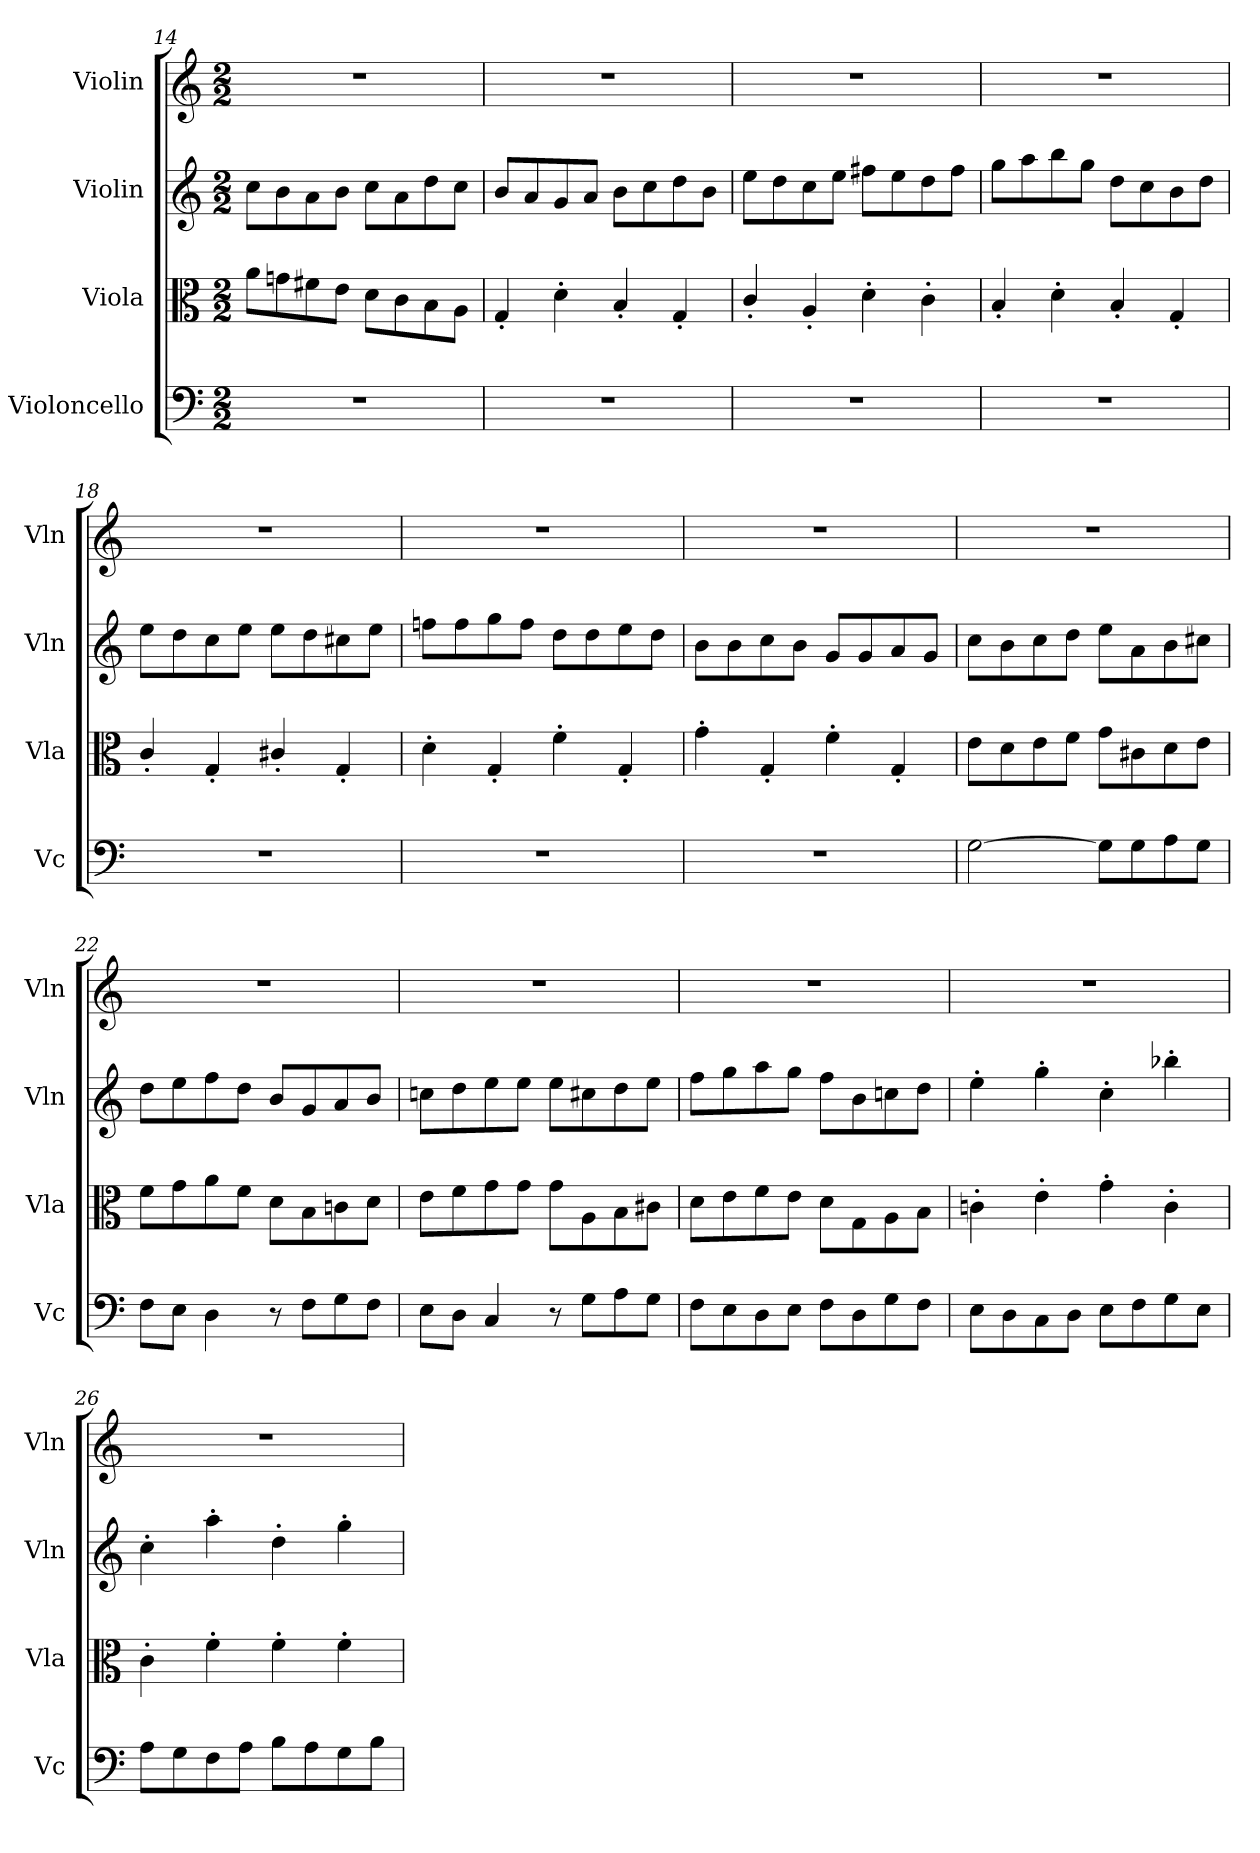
**kern	**kern	**kern	**kern
*part4	*part3	*part2	*part1
*staff4	*staff3	*staff2	*staff1
*I"Violoncello	*I"Viola	*I"Violin	*I"Violin
*I'Vc	*I'Vla	*I'Vln	*I'Vln
*clefF4	*clefC3	*clefG2	*clefG2
*k[]	*k[]	*k[]	*k[]
*M2/2	*M2/2	*M2/2	*M2/2
=14	=14	=14	=14
1r	8a\L	8cc\L	1r
.	8gn\	8b\	.
.	8f#X\	8a\	.
.	8e\J	8b\J	.
.	8d\L	8cc\L	.
.	8c\	8a\	.
.	8B\	8dd\	.
.	8A\J	8cc\J	.
=15	=15	=15	=15
1r	4G'/	8b/L	1r
.	.	8a/	.
.	4d'\	8g/	.
.	.	8a/J	.
.	4B'/	8b\L	.
.	.	8cc\	.
.	4G'/	8dd\	.
.	.	8b\J	.
=16	=16	=16	=16
1r	4c'/	8ee\L	1r
.	.	8dd\	.
.	4A'/	8cc\	.
.	.	8ee\J	.
.	4d'\	8ff#X\L	.
.	.	8ee\	.
.	4c'\	8dd\	.
.	.	8ff#\J	.
=17	=17	=17	=17
1r	4B'/	8gg\L	1r
.	.	8aa\	.
.	4d'\	8bb\	.
.	.	8gg\J	.
.	4B'/	8dd\L	.
.	.	8cc\	.
.	4G'/	8b\	.
.	.	8dd\J	.
=18	=18	=18	=18
1r	4c'/	8ee\L	1r
.	.	8dd\	.
.	4G'/	8cc\	.
.	.	8ee\J	.
.	4c#X'/	8ee\L	.
.	.	8dd\	.
.	4G'/	8cc#X\	.
.	.	8ee\J	.
=19	=19	=19	=19
1r	4d'\	8ffn\L	1r
.	.	8ff\	.
.	4G'/	8gg\	.
.	.	8ff\J	.
.	4f'\	8dd\L	.
.	.	8dd\	.
.	4G'/	8ee\	.
.	.	8dd\J	.
=20	=20	=20	=20
1r	4g'\	8b\L	1r
.	.	8b\	.
.	4G'/	8cc\	.
.	.	8b\J	.
.	4f'\	8g/L	.
.	.	8g/	.
.	4G'/	8a/	.
.	.	8g/J	.
=21	=21	=21	=21
[2G\	8e\L	8cc\L	1r
.	8d\	8b\	.
.	8e\	8cc\	.
.	8f\J	8dd\J	.
8G\L]	8g\L	8ee\L	.
8G\	8c#X\	8a\	.
8A\	8d\	8b\	.
8G\J	8e\J	8cc#X\J	.
=22	=22	=22	=22
8F\L	8f\L	8dd\L	1r
8E\J	8g\	8ee\	.
4D\	8a\	8ff\	.
.	8f\J	8dd\J	.
8r	8d\L	8b/L	.
8F\L	8B\	8g/	.
8G\	8cn\	8a/	.
8F\J	8d\J	8b/J	.
=23	=23	=23	=23
8E\L	8e\L	8ccn\L	1r
8D\J	8f\	8dd\	.
4C/	8g\	8ee\	.
.	8g\J	8ee\J	.
8r	8g\L	8ee\L	.
8G\L	8A\	8cc#X\	.
8A\	8B\	8dd\	.
8G\J	8c#X\J	8ee\J	.
=24	=24	=24	=24
8F\L	8d\L	8ff\L	1r
8E\	8e\	8gg\	.
8D\	8f\	8aa\	.
8E\J	8e\J	8gg\J	.
8F\L	8d\L	8ff\L	.
8D\	8G\	8b\	.
8G\	8A\	8ccn\	.
8F\J	8B\J	8dd\J	.
=25	=25	=25	=25
8E\L	4cn'\	4ee'\	1r
8D\	.	.	.
8C\	4e'\	4gg'\	.
8D\J	.	.	.
8E\L	4g'\	4cc'\	.
8F\	.	.	.
8G\	4c'\	4bb-X'\	.
8E\J	.	.	.
=26	=26	=26	=26
8A\L	4c'\	4cc'\	1r
8G\	.	.	.
8F\	4f'\	4aa'\	.
8A\J	.	.	.
8B\L	4f'\	4dd'\	.
8A\	.	.	.
8G\	4f'\	4gg'\	.
8B\J	.	.	.
=	=	=	=
*-	*-	*-	*-
